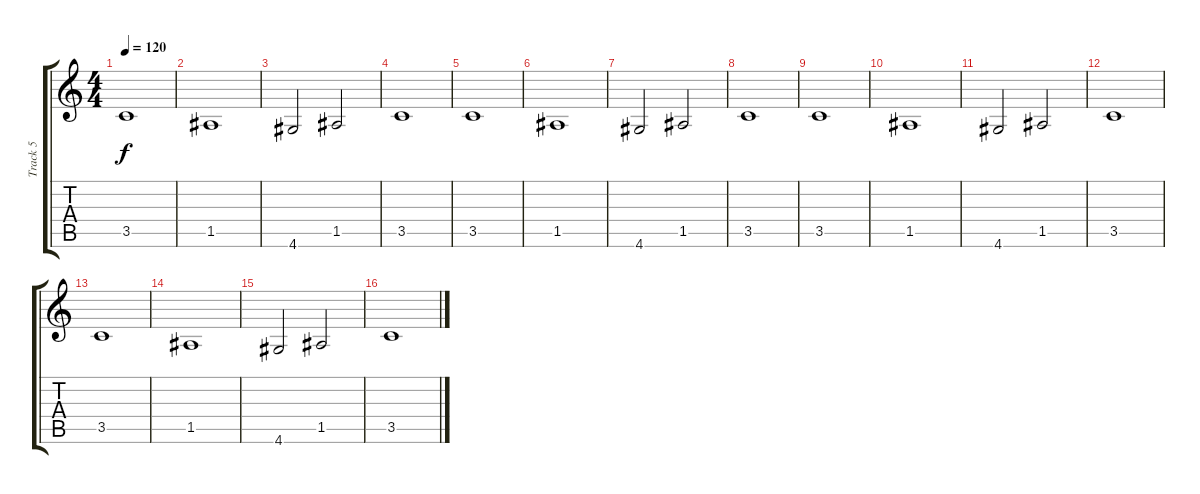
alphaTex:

\track ("Track 5" "Track 5") {instrument acousticbass}
\staff {score tabs}
\tuning (E4 B3 G3 D3 A2 E2) {hide}
\ts (4 4)
\tempo 120
\clef g2
\ks c
3.5.1{dy f} |
1.5.1 |
4.6.2 1.5.2 |
3.5.1 |
3.5.1 |
1.5.1 |
4.6.2 1.5.2 |
3.5.1 |
3.5.1 |
1.5.1 |
4.6.2 1.5.2 |
3.5.1 |
3.5.1 |
1.5.1 |
4.6.2 1.5.2 |
3.5.1
